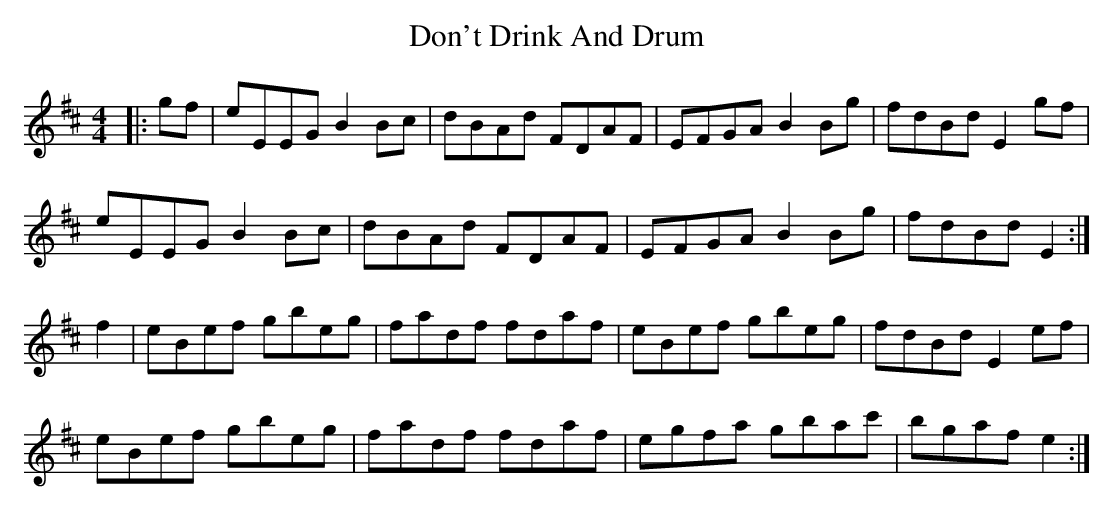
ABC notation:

X:1
T: Don't Drink And Drum
M: 4/4
L: 1/8
K: Edor
|:gf|eEEG B2Bc|dBAd FDAF|EFGA B2Bg|fdBd E2gf|
eEEG B2Bc|dBAd FDAF|EFGA B2Bg|fdBd E2:|
f2|eBef gbeg|fadf fdaf|eBef gbeg|fdBd E2ef|
eBef gbeg|fadf fdaf|egfa gbac'|bgaf e2:|
